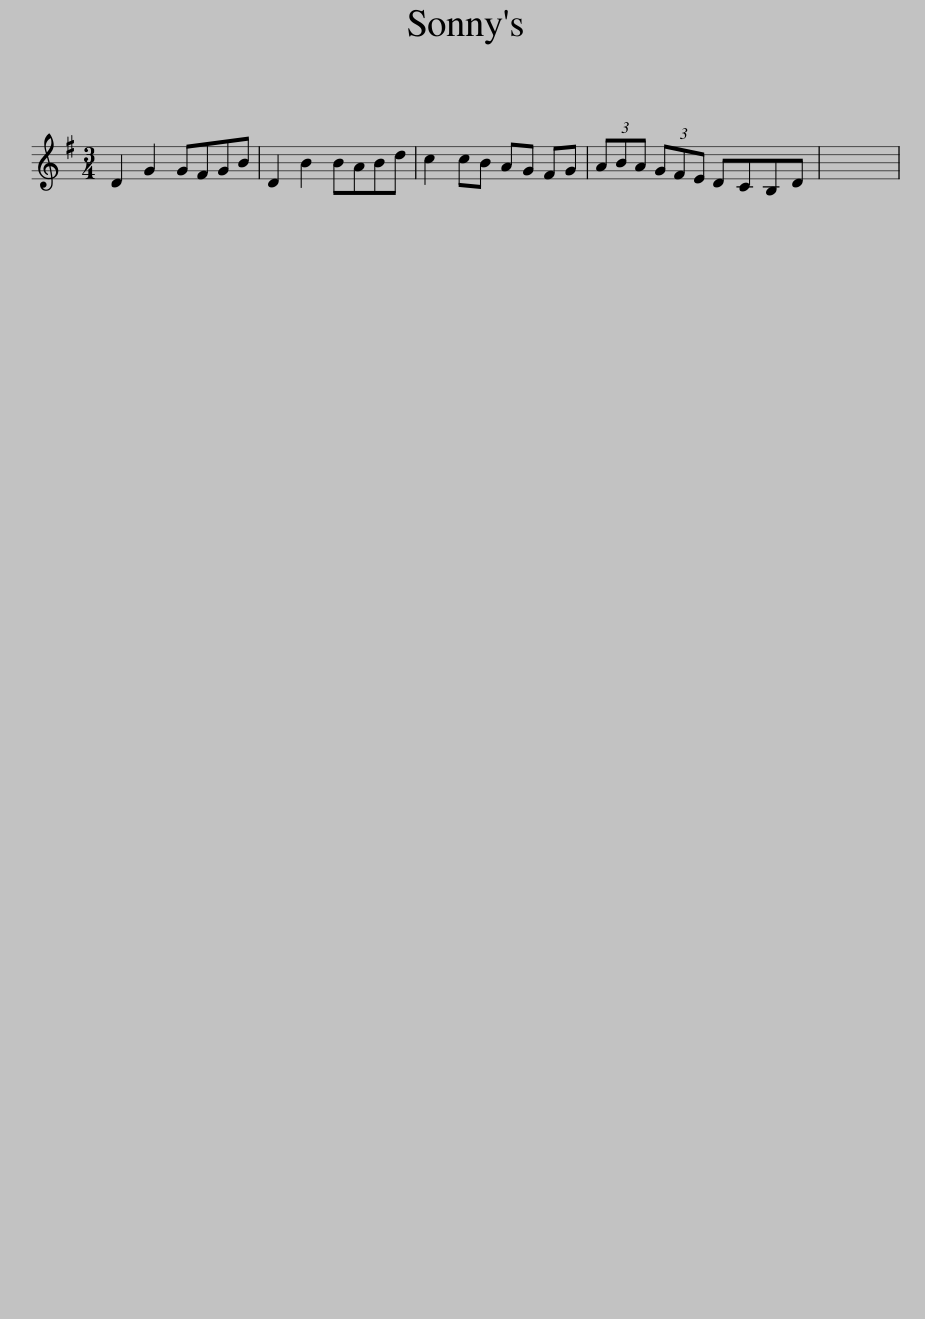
X:1
L:1/8
M:3/4
I:linebreak $
K:G
V:1 treble
V:1
 D2 G2 GFGB | D2 B2 BABd | c2 cB AG FG | (3ABA (3GFE DCB,D | x6 | %5
